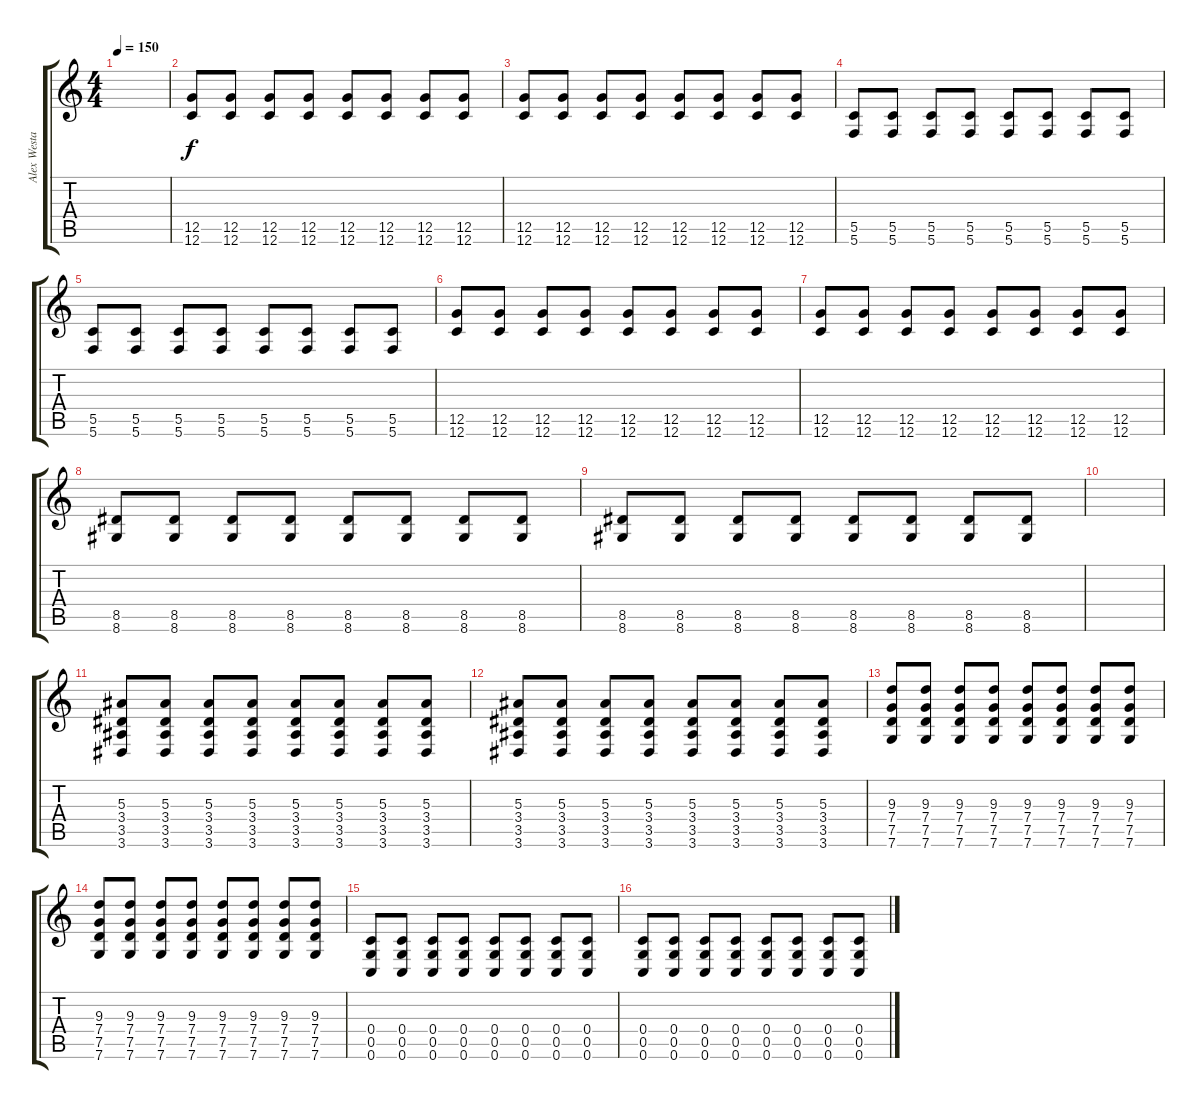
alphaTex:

\track ("Alex Westaway" "Alex Westa") {instrument overdrivenguitar}
\staff {score tabs}
\tuning (D4 A3 F3 C3 G2 C2) {hide}
\ts (4 4)
\tempo 150
\clef g2
\ks c
|
(12.5 12.6).8 (12.5 12.6).8 (12.5 12.6).8 (12.5 12.6).8 (12.5 12.6).8 (12.5 12.6).8 (12.5 12.6).8 (12.5 12.6).8 |
(12.5 12.6).8 (12.5 12.6).8 (12.5 12.6).8 (12.5 12.6).8 (12.5 12.6).8 (12.5 12.6).8 (12.5 12.6).8 (12.5 12.6).8 |
(5.5 5.6).8 (5.5 5.6).8 (5.5 5.6).8 (5.5 5.6).8 (5.5 5.6).8 (5.5 5.6).8 (5.5 5.6).8 (5.5 5.6).8 |
(5.5 5.6).8 (5.5 5.6).8 (5.5 5.6).8 (5.5 5.6).8 (5.5 5.6).8 (5.5 5.6).8 (5.5 5.6).8 (5.5 5.6).8 |
(12.5 12.6).8 (12.5 12.6).8 (12.5 12.6).8 (12.5 12.6).8 (12.5 12.6).8 (12.5 12.6).8 (12.5 12.6).8 (12.5 12.6).8 |
(12.5 12.6).8 (12.5 12.6).8 (12.5 12.6).8 (12.5 12.6).8 (12.5 12.6).8 (12.5 12.6).8 (12.5 12.6).8 (12.5 12.6).8 |
(8.5 8.6).8 (8.5 8.6).8 (8.5 8.6).8 (8.5 8.6).8 (8.5 8.6).8 (8.5 8.6).8 (8.5 8.6).8 (8.5 8.6).8 |
(8.5 8.6).8 (8.5 8.6).8 (8.5 8.6).8 (8.5 8.6).8 (8.5 8.6).8 (8.5 8.6).8 (8.5 8.6).8 (8.5 8.6).8 |
|
(5.3 3.4 3.5 3.6).8 (5.3 3.4 3.5 3.6).8 (5.3 3.4 3.5 3.6).8 (5.3 3.4 3.5 3.6).8 (5.3 3.4 3.5 3.6).8 (5.3 3.4 3.5 3.6).8 (5.3 3.4 3.5 3.6).8 (5.3 3.4 3.5 3.6).8 |
(5.3 3.4 3.5 3.6).8 (5.3 3.4 3.5 3.6).8 (5.3 3.4 3.5 3.6).8 (5.3 3.4 3.5 3.6).8 (5.3 3.4 3.5 3.6).8 (5.3 3.4 3.5 3.6).8 (5.3 3.4 3.5 3.6).8 (5.3 3.4 3.5 3.6).8 |
(9.3 7.4 7.5 7.6).8 (9.3 7.4 7.5 7.6).8 (9.3 7.4 7.5 7.6).8 (9.3 7.4 7.5 7.6).8 (9.3 7.4 7.5 7.6).8 (9.3 7.4 7.5 7.6).8 (9.3 7.4 7.5 7.6).8 (9.3 7.4 7.5 7.6).8 |
(9.3 7.4 7.5 7.6).8 (9.3 7.4 7.5 7.6).8 (9.3 7.4 7.5 7.6).8 (9.3 7.4 7.5 7.6).8 (9.3 7.4 7.5 7.6).8 (9.3 7.4 7.5 7.6).8 (9.3 7.4 7.5 7.6).8 (9.3 7.4 7.5 7.6).8 |
(0.4 0.5 0.6).8 (0.4 0.5 0.6).8 (0.4 0.5 0.6).8 (0.4 0.5 0.6).8 (0.4 0.5 0.6).8 (0.4 0.5 0.6).8 (0.4 0.5 0.6).8 (0.4 0.5 0.6).8 |
(0.4 0.5 0.6).8 (0.4 0.5 0.6).8 (0.4 0.5 0.6).8 (0.4 0.5 0.6).8 (0.4 0.5 0.6).8 (0.4 0.5 0.6).8 (0.4 0.5 0.6).8 (0.4 0.5 0.6).8
